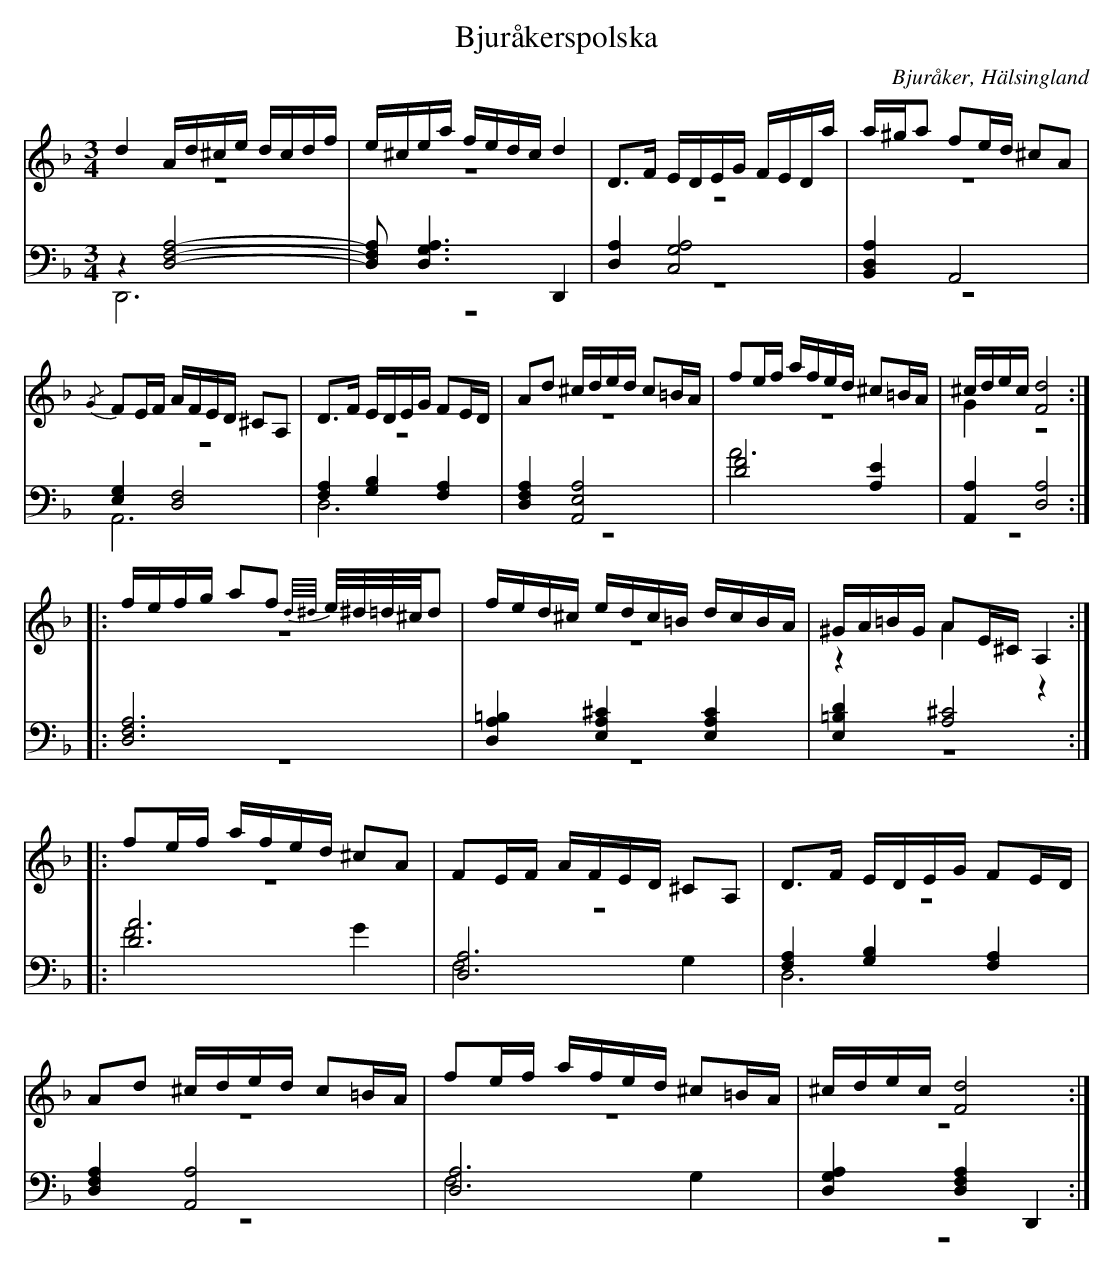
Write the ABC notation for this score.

X:1
T: Bjuråkerspolska
O: Bjuråker, Hälsingland
M: 3/4
L: 1/16
K: Dm
V:1
V:2 merge
V:3
V:4 merge
V:1
d4 Ad^ce dcdf |e^cea fedc d4|D2>F2 EDEG FEDa|a^ga2 f2ed ^c2A2|
{/G}F2EF AFED ^C2A,2|D2>F2 EDEG F2ED|A2d2 ^cded c2=BA|f2ef afed ^c2=BA|^cdec [F8d8]:|
|:fefg a2f2 {d//^d//}e/^d/=d/^c/d2 |fed^c edc=B dcBA|^GA=BG A2E^C A,4:|
|:f2ef afed ^c2A2|F2EF AFED ^C2A,2|D2>F2 EDEG F2ED|
A2d2 ^cded c2=BA|f2ef afed ^c2=BA|^cdec [F8d8]:|
V:2
z12|z12|z12|z12|
z12|z12|z12|z12|G4 z8:|
|:z12|z12|z4 A4 z4:|
|:z12|z12|z12|
z12|z12|z12:|
V:3 clef=bass
z4 [D,8F,8 A,8]-|[D,2F,2 A,2] [D,6G,6A,6] D,,4|[D,4A,4] [C,8G,8A,8]|[B,,4D,4A,4] A,,8|
[E,4G,4] [D,8F,8]|[F,4A,4] [G,4B,4] [F,4A,4]|[D,4F,4A,4] [A,,8E,8A,8]|[D8F8] [A,4E4]|[A,,4A,4] [D,8A,8]:|
|:[D,12F,12A,12]|[D,4A,4=B,4] [E,4A,4^C4] [E,4A,4C4]|[E,4=B,4D4] [A,8^C8]:|
|:[D12A12]|[D,12A,12]|[F,4A,4] [G,4B,4] [F,4A,4]|
[D,4F,4A,4] [A,,8A,8]|[D,12A,12]|[D,4G,4A,4] [D,4F,4A,4] D,,4:|
V:4 clef=bass
D,,12|z12|z12|z12|
A,,12|D,12|z12|A12|z12:|
|:z12|z12|z12:|
|:F8 G4|F,8 G,4|D,12|
z12|F,8 G,4|z12:|
